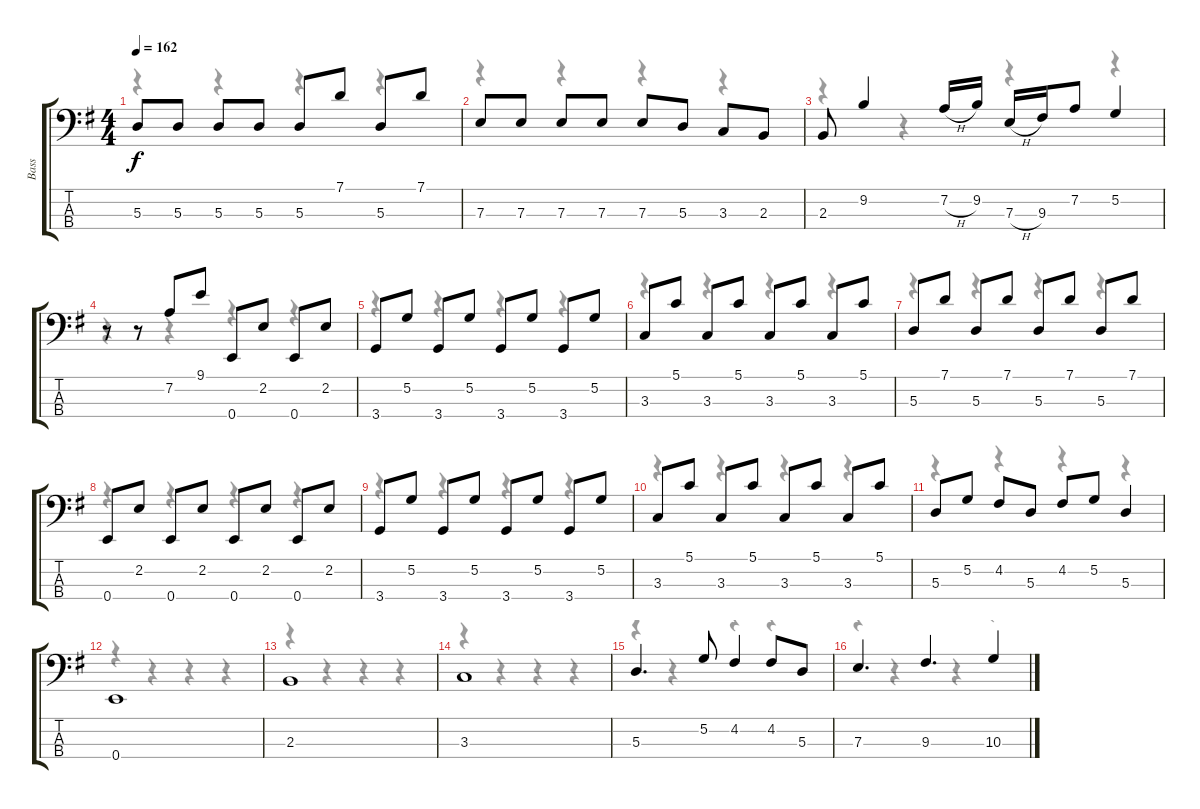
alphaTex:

\track ("Bass" "Bass") {instrument electricbassfinger}
\staff {score tabs}
\tuning (G2 D2 A1 E1) {hide}
\voice
\ts (4 4)
\tempo 162
\clef f4
\ks g
5.3.8{dy f} 5.3.8 5.3.8 5.3.8 5.3.8 7.1.8 5.3.8 7.1.8 |
7.3.8 7.3.8 7.3.8 7.3.8 7.3.8 5.3.8 3.3.8 2.3.8 |
2.3.8 9.2.4 7.2{h}.16 9.2.16 7.3{h}.16 9.3.16 7.2.8 5.2.4 |
r.8 r.8 7.2.8 9.1.8 0.4.8 2.2.8 0.4.8 2.2.8 |
3.4.8 5.2.8 3.4.8 5.2.8 3.4.8 5.2.8 3.4.8 5.2.8 |
3.3.8 5.1.8 3.3.8 5.1.8 3.3.8 5.1.8 3.3.8 5.1.8 |
5.3.8 7.1.8 5.3.8 7.1.8 5.3.8 7.1.8 5.3.8 7.1.8 |
0.4.8 2.2.8 0.4.8 2.2.8 0.4.8 2.2.8 0.4.8 2.2.8 |
3.4.8 5.2.8 3.4.8 5.2.8 3.4.8 5.2.8 3.4.8 5.2.8 |
3.3.8 5.1.8 3.3.8 5.1.8 3.3.8 5.1.8 3.3.8 5.1.8 |
5.3.8 5.2.8 4.2.8 5.3.8 4.2.8 5.2.8 5.3.4 |
0.4.1 |
2.3.1 |
3.3.1 |
5.3.4{d} 5.2.8 4.2.4 4.2.8 5.3.8 |
7.3.4{d} 9.3.4{d} 10.3.4
\voice
\clef f4
\ottava regular
\simile none
\ks g
r.4{dy f} r.4 r.4 r.4 |
r.4 r.4 r.4 r.4 |
r.4 r.4 r.4 r.4 |
r.4 r.4 r.4 r.4 |
r.4 r.4 r.4 r.4 |
r.4 r.4 r.4 r.4 |
r.4 r.4 r.4 r.4 |
r.4 r.4 r.4 r.4 |
r.4 r.4 r.4 r.4 |
r.4 r.4 r.4 r.4 |
r.4 r.4 r.4 r.4 |
r.4 r.4 r.4 r.4 |
r.4 r.4 r.4 r.4 |
r.4 r.4 r.4 r.4 |
r.4 r.4 r.4 r.4 |
r.4 r.4 r.4 r.4
